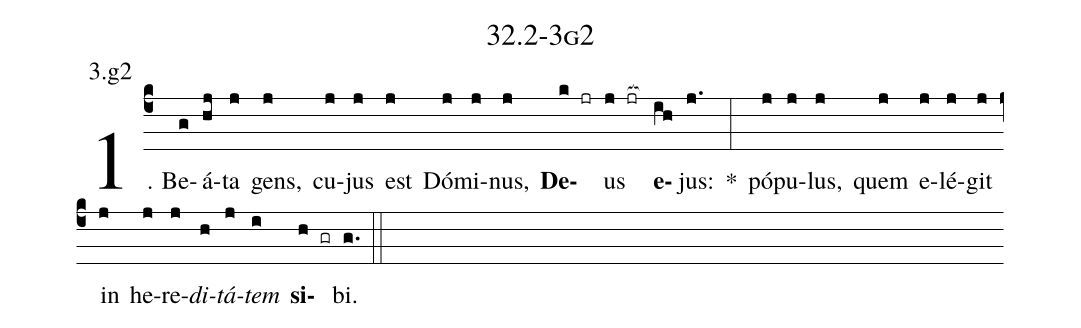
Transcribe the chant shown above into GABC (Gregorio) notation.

name: 32.2-3g2;
annotation: 3.g2;
%%
(c4)1. Be(g)á(hj)ta(j) gens,(j) cu(j)jus(j) est(j) Dó(j)mi(j)nus,(j) <b>De</b>(k jr)us(j jr[ocb:1{]) <b>e</b>(ih[ocb:0}])jus:(j.) *(:) pó(j)pu(j)lus,(j) quem(j) e(j)lé(j)git(j) in(j) he(j)re(j)<i>di</i>(h)<i>tá</i>(j)<i>tem</i>(i) <b>si</b>(h gr)bi.(g.) (::)
